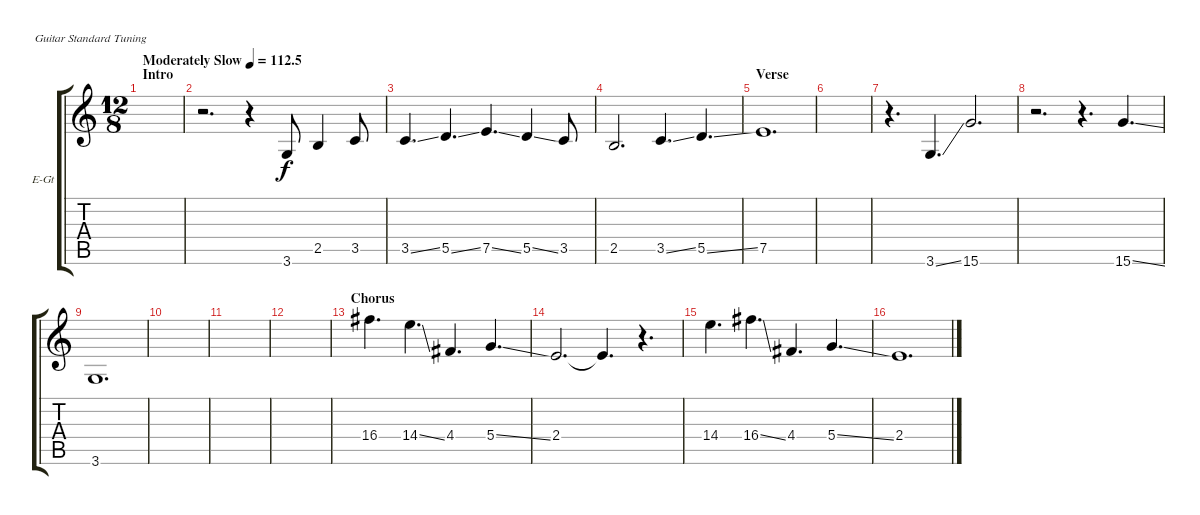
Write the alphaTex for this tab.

\defaultSystemsLayout 4
\bracketExtendMode groupsimilarinstruments
\firstSystemTrackNameOrientation horizontal
\otherSystemsTrackNameOrientation horizontal
\track ("Electric Guitar" "E-Gt") {instrument electricguitarclean}
\staff {score tabs}
\tuning (E4 B3 G3 D3 A2 E2)
\ts (12 8)
\section ("" "Intro")
\tempo (112.5 "Moderately Slow")
\clef g2
\scale
0.487395
\ks c
|
\scale
0.256303 r.2{d} r.4 3.6.8 2.5.4 3.5.8 |
\scale
0.256303 3.5{ss}.4{d} 5.5{ss}.4{d} 7.5{ss}.4{d} 5.5{ss}.4 3.5.8 |
\scale
0.312821 2.5.2{d} 3.5{ss}.4{d} 5.5{ss}.4{d} |
\section ("" "Verse")
\scale
0.374359 7.5.1{d} |
\scale
0.312821 |
\scale
0.333333 r.4{d} 3.6{ss}.4{d} 15.6.2{d} |
\scale
0.333333 r.2{d} r.4{d} 15.6{ss}.4{d} |
\scale
0.333333 3.6.1{d} |
|
|
\scale
0.333333 |
\section ("" "Chorus")
\scale
0.333333 16.4.4{d} 14.4{ss}.4{d} 4.4.4{d} 5.4{ss}.4{d} |
\scale
0.333333 2.4.2{d} 2.4{t}.4{d} r.4{d} |
14.4.4{d} 16.4{ss}.4{d} 4.4.4{d} 5.4{ss}.4{d} |
\scale
0.333333 2.4.1{d}
